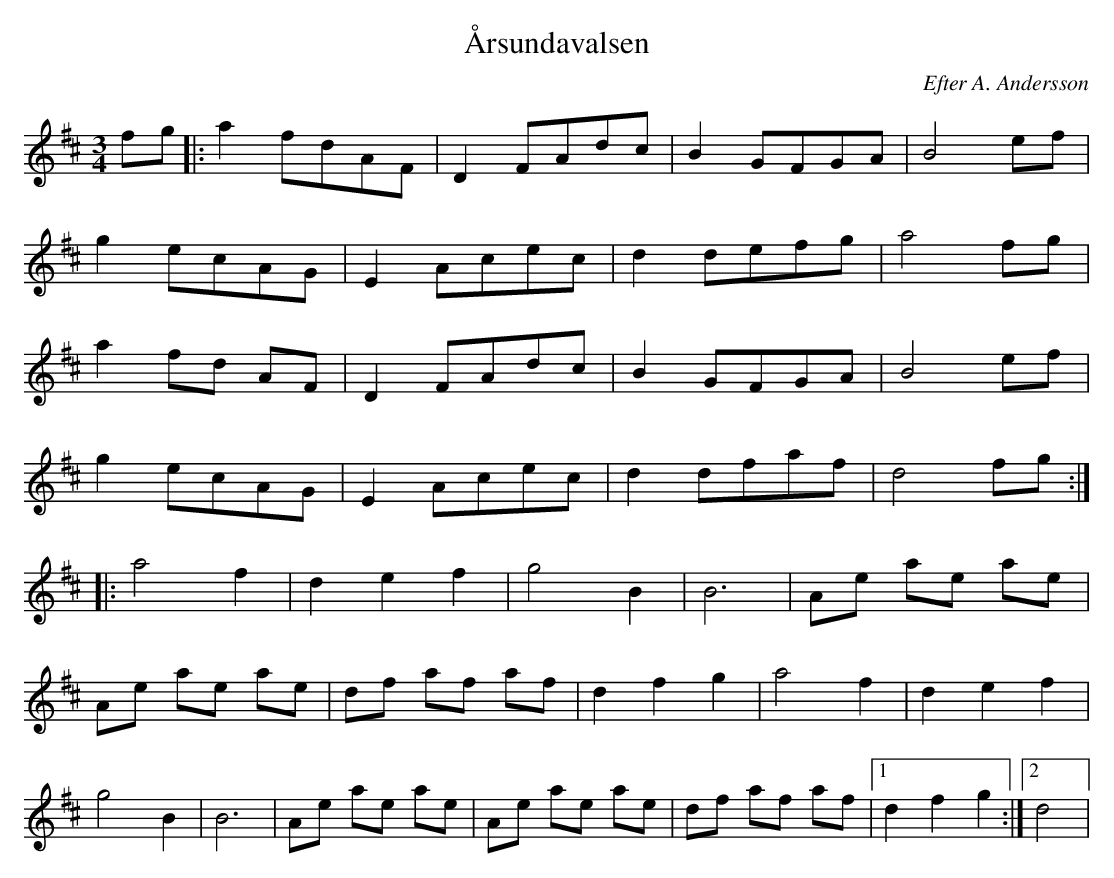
X:1
T:Årsundavalsen
O: Efter A. Andersson
M: 3/4
L: 18
V: S1 clef=treble
K: D % key signature
fg|:a2 fdAF | D2 FAdc | B2 GFGA | B4 ef |
 g2 ecAG | E2 Acec | d2 defg | a4 fg |
a2 fd AF | D2 FAdc | B2 GFGA | B4 ef |
 g2 ecAG | E2 Acec | d2 dfaf | d4 fg :|
|:a4 f2 | d2 e2 f2 | g4 B2 | B6 |Ae ae ae |
 Ae ae ae | df af af | d2 f2 g2| a4 f2 |d2 e2 f2 |
g4 B2 | B6 | Ae ae ae | Ae ae ae | df af af |1 d2 f2 g2 :|2 d4|
